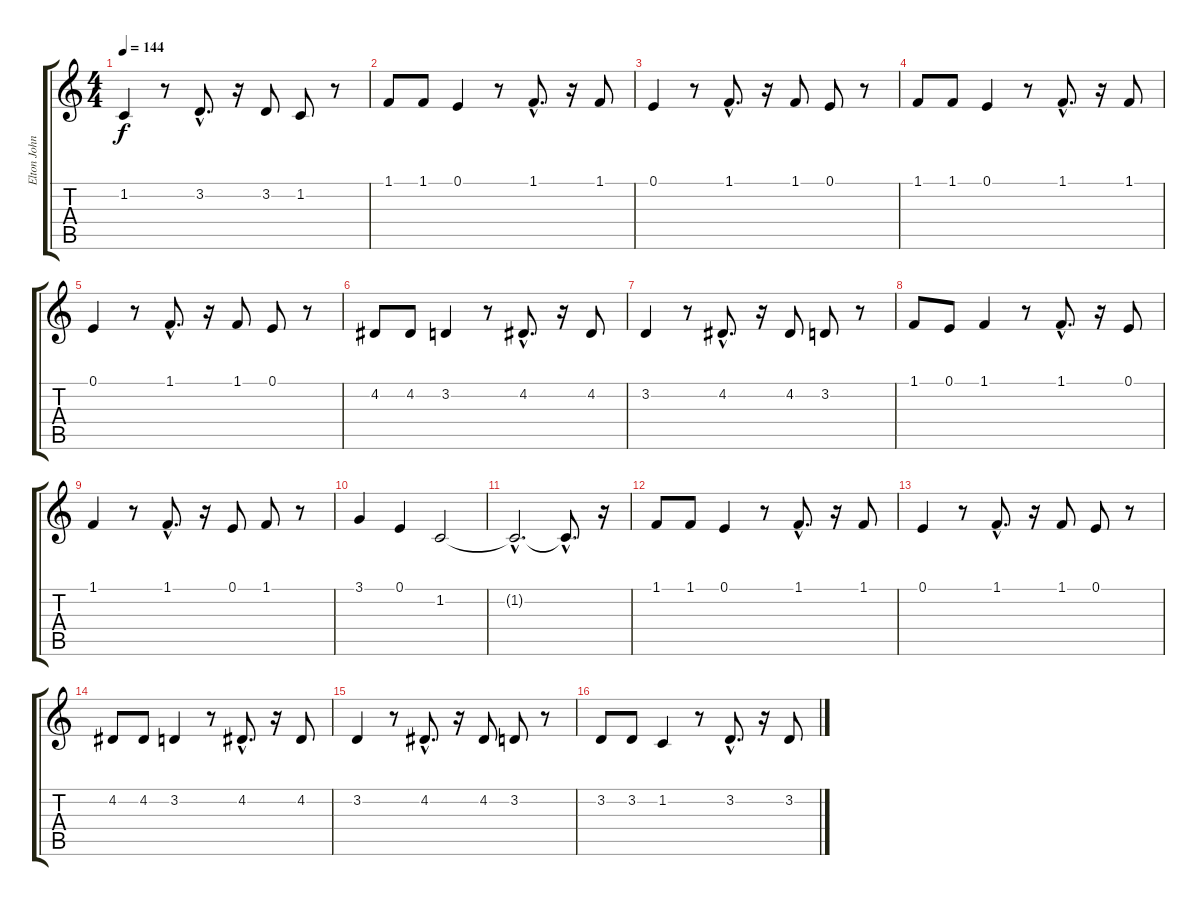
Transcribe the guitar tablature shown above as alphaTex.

\track ("Elton John (melody with lyrics)" "Elton John") {instrument lead8bassandlead}
\staff {score tabs}
\tuning (E4 B3 G3 D3 A2 E2) {hide}
\ts (4 4)
\tempo 144
\clef g2
\ks c
1.2.4{lyrics (0 "") lyrics (1 "") lyrics (2 "") lyrics (3 "") lyrics (4 "") dy f} r.8 3.2{hac}.8{d lyrics (0 "") lyrics (1 "") lyrics (2 "") lyrics (3 "") lyrics (4 "")} r.16 3.2.8{lyrics (0 "") lyrics (1 "") lyrics (2 "") lyrics (3 "") lyrics (4 "")} 1.2.8{lyrics (0 "") lyrics (1 "") lyrics (2 "") lyrics (3 "") lyrics (4 "")} r.8 |
1.1.8{lyrics (0 "") lyrics (1 "") lyrics (2 "") lyrics (3 "") lyrics (4 "")} 1.1.8{lyrics (0 "") lyrics (1 "") lyrics (2 "") lyrics (3 "") lyrics (4 "")} 0.1.4{lyrics (0 "") lyrics (1 "") lyrics (2 "") lyrics (3 "") lyrics (4 "")} r.8 1.1{hac}.8{d lyrics (0 "") lyrics (1 "") lyrics (2 "") lyrics (3 "") lyrics (4 "")} r.16 1.1.8{lyrics (0 "") lyrics (1 "") lyrics (2 "") lyrics (3 "") lyrics (4 "")} |
0.1.4{lyrics (0 "") lyrics (1 "") lyrics (2 "") lyrics (3 "") lyrics (4 "")} r.8 1.1{hac}.8{d lyrics (0 "") lyrics (1 "") lyrics (2 "") lyrics (3 "") lyrics (4 "")} r.16 1.1.8{lyrics (0 "") lyrics (1 "") lyrics (2 "") lyrics (3 "") lyrics (4 "")} 0.1.8{lyrics (0 "") lyrics (1 "") lyrics (2 "") lyrics (3 "") lyrics (4 "")} r.8 |
1.1.8{lyrics (0 "") lyrics (1 "") lyrics (2 "") lyrics (3 "") lyrics (4 "")} 1.1.8{lyrics (0 "") lyrics (1 "") lyrics (2 "") lyrics (3 "") lyrics (4 "")} 0.1.4{lyrics (0 "") lyrics (1 "") lyrics (2 "") lyrics (3 "") lyrics (4 "")} r.8 1.1{hac}.8{d lyrics (0 "") lyrics (1 "") lyrics (2 "") lyrics (3 "") lyrics (4 "")} r.16 1.1.8{lyrics (0 "") lyrics (1 "") lyrics (2 "") lyrics (3 "") lyrics (4 "")} |
0.1.4{lyrics (0 "") lyrics (1 "") lyrics (2 "") lyrics (3 "") lyrics (4 "")} r.8 1.1{hac}.8{d lyrics (0 "") lyrics (1 "") lyrics (2 "") lyrics (3 "") lyrics (4 "")} r.16 1.1.8{lyrics (0 "") lyrics (1 "") lyrics (2 "") lyrics (3 "") lyrics (4 "")} 0.1.8{lyrics (0 "") lyrics (1 "") lyrics (2 "") lyrics (3 "") lyrics (4 "")} r.8 |
4.2.8{lyrics (0 "") lyrics (1 "") lyrics (2 "") lyrics (3 "") lyrics (4 "")} 4.2.8{lyrics (0 "") lyrics (1 "") lyrics (2 "") lyrics (3 "") lyrics (4 "")} 3.2.4{lyrics (0 "") lyrics (1 "") lyrics (2 "") lyrics (3 "") lyrics (4 "")} r.8 4.2{hac}.8{d lyrics (0 "") lyrics (1 "") lyrics (2 "") lyrics (3 "") lyrics (4 "")} r.16 4.2.8{lyrics (0 "") lyrics (1 "") lyrics (2 "") lyrics (3 "") lyrics (4 "")} |
3.2.4{lyrics (0 "") lyrics (1 "") lyrics (2 "") lyrics (3 "") lyrics (4 "")} r.8 4.2{hac}.8{d lyrics (0 "") lyrics (1 "") lyrics (2 "") lyrics (3 "") lyrics (4 "")} r.16 4.2.8{lyrics (0 "") lyrics (1 "") lyrics (2 "") lyrics (3 "") lyrics (4 "")} 3.2.8{lyrics (0 "") lyrics (1 "") lyrics (2 "") lyrics (3 "") lyrics (4 "")} r.8 |
1.1.8{lyrics (0 "") lyrics (1 "") lyrics (2 "") lyrics (3 "") lyrics (4 "")} 0.1.8{lyrics (0 "") lyrics (1 "") lyrics (2 "") lyrics (3 "") lyrics (4 "")} 1.1.4{lyrics (0 "") lyrics (1 "") lyrics (2 "") lyrics (3 "") lyrics (4 "")} r.8 1.1{hac}.8{d lyrics (0 "") lyrics (1 "") lyrics (2 "") lyrics (3 "") lyrics (4 "")} r.16 0.1.8{lyrics (0 "") lyrics (1 "") lyrics (2 "") lyrics (3 "") lyrics (4 "")} |
1.1.4{lyrics (0 "") lyrics (1 "") lyrics (2 "") lyrics (3 "") lyrics (4 "")} r.8 1.1{hac}.8{d lyrics (0 "") lyrics (1 "") lyrics (2 "") lyrics (3 "") lyrics (4 "")} r.16 0.1.8{lyrics (0 "") lyrics (1 "") lyrics (2 "") lyrics (3 "") lyrics (4 "")} 1.1.8{lyrics (0 "") lyrics (1 "") lyrics (2 "") lyrics (3 "") lyrics (4 "")} r.8 |
3.1.4{lyrics (0 "") lyrics (1 "") lyrics (2 "") lyrics (3 "") lyrics (4 "")} 0.1.4{lyrics (0 "") lyrics (1 "") lyrics (2 "") lyrics (3 "") lyrics (4 "")} 1.2.2{lyrics (0 "") lyrics (1 "") lyrics (2 "") lyrics (3 "") lyrics (4 "")} |
1.2{hac t}.2{d lyrics (0 "") lyrics (1 "") lyrics (2 "") lyrics (3 "") lyrics (4 "")} 1.2{hac t}.8{d lyrics (0 "") lyrics (1 "") lyrics (2 "") lyrics (3 "") lyrics (4 "")} r.16 |
1.1.8{lyrics (0 "") lyrics (1 "") lyrics (2 "") lyrics (3 "") lyrics (4 "")} 1.1.8{lyrics (0 "") lyrics (1 "") lyrics (2 "") lyrics (3 "") lyrics (4 "") volume 16} 0.1.4{lyrics (0 "") lyrics (1 "") lyrics (2 "") lyrics (3 "") lyrics (4 "")} r.8 1.1{hac}.8{d lyrics (0 "") lyrics (1 "") lyrics (2 "") lyrics (3 "") lyrics (4 "") volume 16} r.16 1.1.8{lyrics (0 "") lyrics (1 "") lyrics (2 "") lyrics (3 "") lyrics (4 "") volume 15} |
0.1.4{lyrics (0 "") lyrics (1 "") lyrics (2 "") lyrics (3 "") lyrics (4 "") volume 15} r.8 1.1{hac}.8{d lyrics (0 "") lyrics (1 "") lyrics (2 "") lyrics (3 "") lyrics (4 "") volume 15} r.16 1.1.8{lyrics (0 "") lyrics (1 "") lyrics (2 "") lyrics (3 "") lyrics (4 "") volume 15} 0.1.8{lyrics (0 "") lyrics (1 "") lyrics (2 "") lyrics (3 "") lyrics (4 "") volume 14} r.8 |
4.2.8{lyrics (0 "") lyrics (1 "") lyrics (2 "") lyrics (3 "") lyrics (4 "") volume 14} 4.2.8{lyrics (0 "") lyrics (1 "") lyrics (2 "") lyrics (3 "") lyrics (4 "")} 3.2.4{lyrics (0 "") lyrics (1 "") lyrics (2 "") lyrics (3 "") lyrics (4 "") volume 14} r.8 4.2{hac}.8{d lyrics (0 "") lyrics (1 "") lyrics (2 "") lyrics (3 "") lyrics (4 "") volume 14} r.16 4.2.8{lyrics (0 "") lyrics (1 "") lyrics (2 "") lyrics (3 "") lyrics (4 "")} |
3.2.4{lyrics (0 "") lyrics (1 "") lyrics (2 "") lyrics (3 "") lyrics (4 "")} r.8 4.2{hac}.8{d lyrics (0 "") lyrics (1 "") lyrics (2 "") lyrics (3 "") lyrics (4 "") volume 14} r.16 4.2.8{lyrics (0 "") lyrics (1 "") lyrics (2 "") lyrics (3 "") lyrics (4 "") volume 13} 3.2.8{lyrics (0 "") lyrics (1 "") lyrics (2 "") lyrics (3 "") lyrics (4 "") volume 13} r.8 |
3.2.8{lyrics (0 "") lyrics (1 "") lyrics (2 "") lyrics (3 "") lyrics (4 "") volume 13} 3.2.8{lyrics (0 "") lyrics (1 "") lyrics (2 "") lyrics (3 "") lyrics (4 "") volume 13} 1.2.4{lyrics (0 "") lyrics (1 "") lyrics (2 "") lyrics (3 "") lyrics (4 "")} r.8 3.2{hac}.8{d lyrics (0 "") lyrics (1 "") lyrics (2 "") lyrics (3 "") lyrics (4 "") volume 12} r.16 3.2.8{lyrics (0 "") lyrics (1 "") lyrics (2 "") lyrics (3 "") lyrics (4 "") volume 12}
